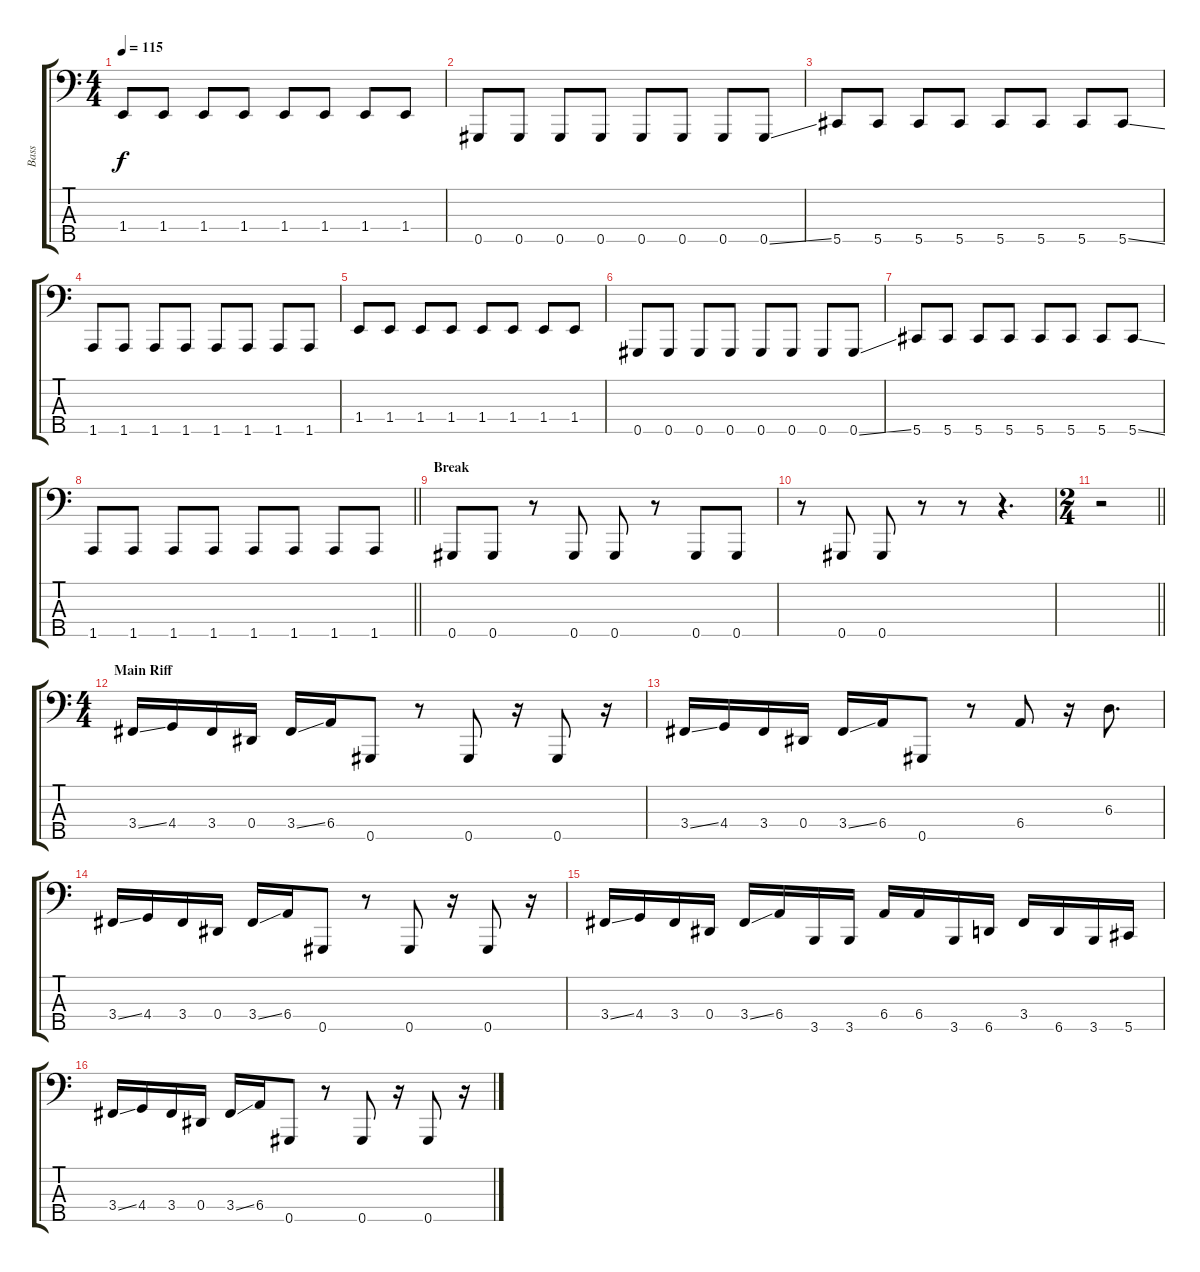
\track ("Bass" "Bass") {instrument electricbassfinger}
\staff {score tabs}
\tuning (Gb2 Db2 Ab1 Eb1 Ab0) {hide}
\ts (4 4)
\tempo 115
\clef f4
\ks c
1.4.8{dy f} 1.4.8 1.4.8 1.4.8 1.4.8 1.4.8 1.4.8 1.4.8 |
0.5.8 0.5.8 0.5.8 0.5.8 0.5.8 0.5.8 0.5.8 0.5{ss}.8 |
5.5.8 5.5.8 5.5.8 5.5.8 5.5.8 5.5.8 5.5.8 5.5{ss}.8 |
1.5.8 1.5.8 1.5.8 1.5.8 1.5.8 1.5.8 1.5.8 1.5.8 |
1.4.8 1.4.8 1.4.8 1.4.8 1.4.8 1.4.8 1.4.8 1.4.8 |
0.5.8 0.5.8 0.5.8 0.5.8 0.5.8 0.5.8 0.5.8 0.5{ss}.8 |
5.5.8 5.5.8 5.5.8 5.5.8 5.5.8 5.5.8 5.5.8 5.5{ss}.8 |
\barLineRight lightlight
1.5.8 1.5.8 1.5.8 1.5.8 1.5.8 1.5.8 1.5.8 1.5.8 |
\section ("" "Break")
0.5.8 0.5.8 r.8 0.5.8 0.5.8 r.8 0.5.8 0.5.8 |
r.8 0.5.8 0.5.8 r.8 r.8 r.4{d} |
\ts (2 4)
\barLineRight lightlight
r.2 |
\ts (4 4)
\section ("" "Main Riff")
3.4{ss}.16 4.4.16 3.4.16 0.4.16 3.4{ss}.16 6.4.16 0.5.8 r.8 0.5.8 r.16 0.5.8 r.16 |
3.4{ss}.16 4.4.16 3.4.16 0.4.16 3.4{ss}.16 6.4.16 0.5.8 r.8 6.4.8 r.16 6.3.8{d} |
3.4{ss}.16 4.4.16 3.4.16 0.4.16 3.4{ss}.16 6.4.16 0.5.8 r.8 0.5.8 r.16 0.5.8 r.16 |
3.4{ss}.16 4.4.16 3.4.16 0.4.16 3.4{ss}.16 6.4.16 3.5.16 3.5.16 6.4.16 6.4.16 3.5.16 6.5.16 3.4.16 6.5.16 3.5.16 5.5.16 |
3.4{ss}.16 4.4.16 3.4.16 0.4.16 3.4{ss}.16 6.4.16 0.5.8 r.8 0.5.8 r.16 0.5.8 r.16
